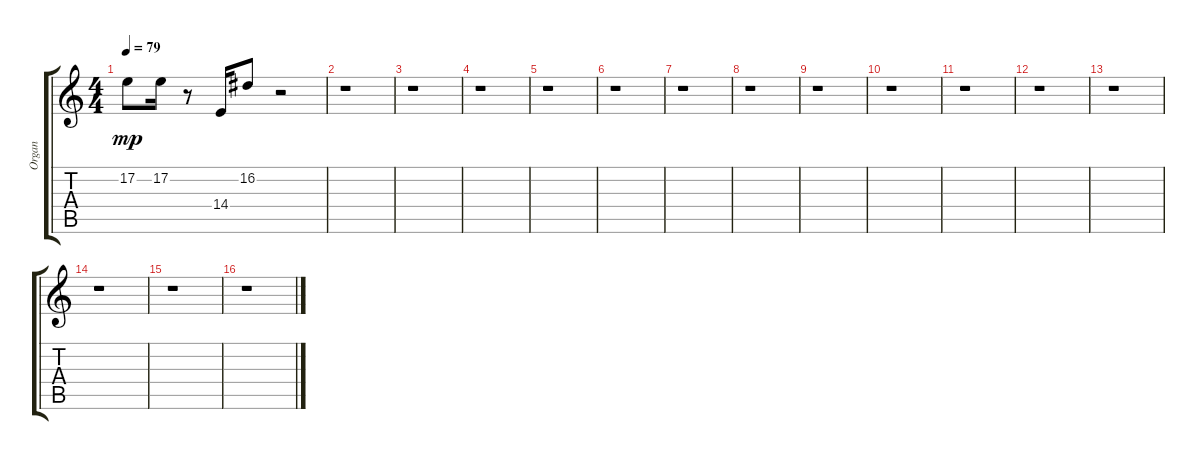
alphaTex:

\track ("Organ" "Organ") {instrument lead2sawtooth}
\staff {score tabs}
\tuning (E4 B3 G3 D3 A2 E2) {hide}
\ts (4 4)
\tempo 79
\clef g2
\ks c
17.2.8{dy mp} 17.2.16 r.8 14.4.16 16.2.8 r.2 |
r.1 |
r.1 |
r.1 |
r.1 |
r.1 |
r.1 |
r.1 |
r.1 |
r.1 |
r.1 |
r.1 |
r.1 |
r.1 |
r.1 |
r.1
